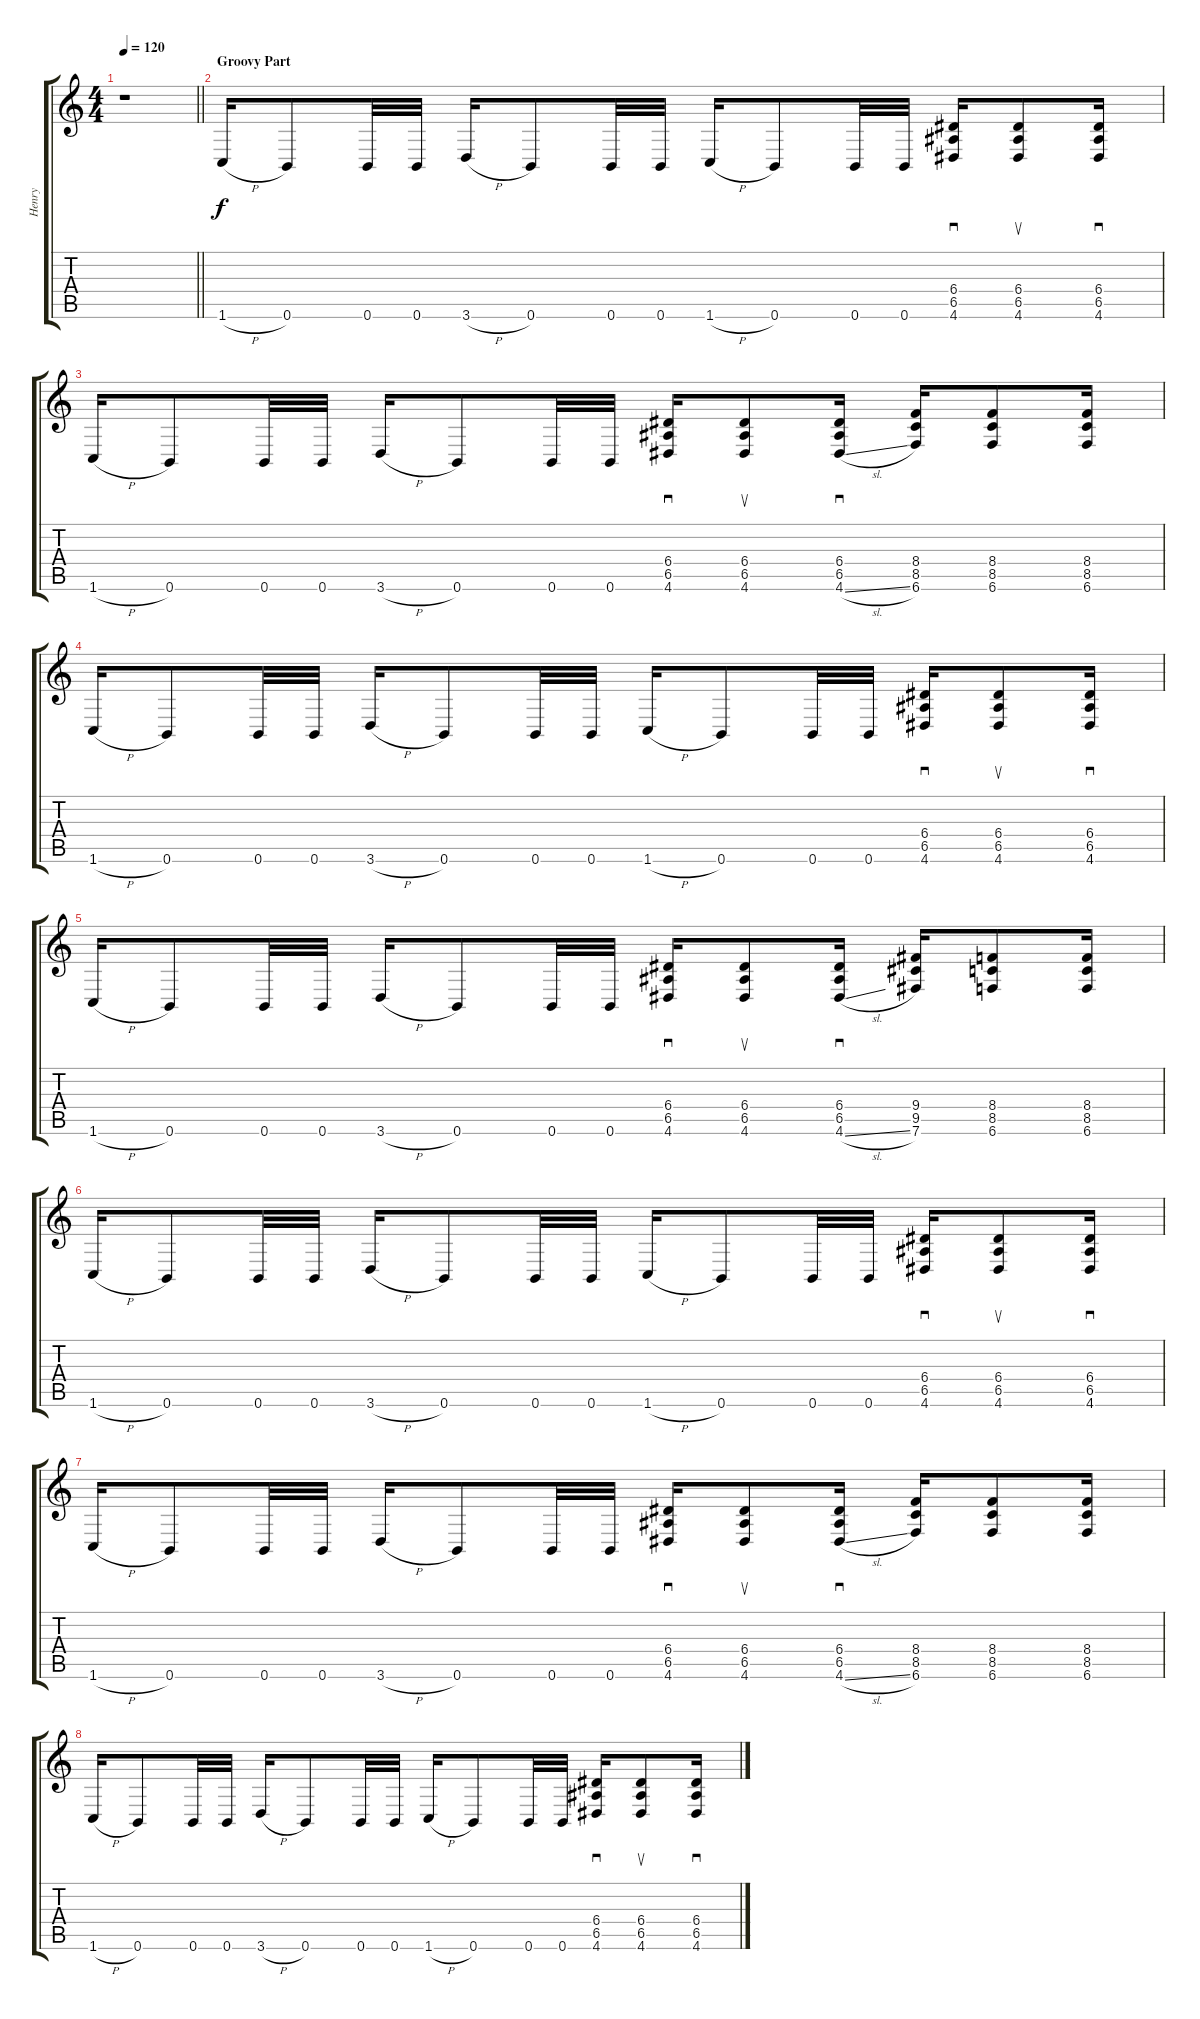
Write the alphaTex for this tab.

\track ("Henry" "Henry") {instrument distortionguitar}
\staff {score tabs}
\tuning (B3 Gb3 D3 A2 E2 B1) {hide}
\ts (4 4)
\tempo 120
\clef g2
\barLineRight lightlight
\ks c
r.1{dy f} |
\section ("" "Groovy Part")
1.6{h}.16 0.6.8 0.6.32 0.6.32 3.6{h}.16 0.6.8 0.6.32 0.6.32 1.6{h}.16 0.6.8 0.6.32 0.6.32 (6.4 6.5 4.6).16{sd} (6.4 6.5 4.6).8{su} (6.4 6.5 4.6).16{sd} |
1.6{h}.16 0.6.8 0.6.32 0.6.32 3.6{h}.16 0.6.8 0.6.32 0.6.32 (6.4 6.5 4.6).16{sd} (6.4 6.5 4.6).8{su} (6.4 6.5 4.6{sl}).16{sd} (8.4 8.5 6.6).16 (8.4 8.5 6.6).8 (8.4 8.5 6.6).16 |
1.6{h}.16 0.6.8 0.6.32 0.6.32 3.6{h}.16 0.6.8 0.6.32 0.6.32 1.6{h}.16 0.6.8 0.6.32 0.6.32 (6.4 6.5 4.6).16{sd} (6.4 6.5 4.6).8{su} (6.4 6.5 4.6).16{sd} |
1.6{h}.16 0.6.8 0.6.32 0.6.32 3.6{h}.16 0.6.8 0.6.32 0.6.32 (6.4 6.5 4.6).16{sd} (6.4 6.5 4.6).8{su} (6.4 6.5 4.6{sl}).16{sd} (9.4 9.5 7.6).16 (8.4 8.5 6.6).8 (8.4 8.5 6.6).16 |
1.6{h}.16 0.6.8 0.6.32 0.6.32 3.6{h}.16 0.6.8 0.6.32 0.6.32 1.6{h}.16 0.6.8 0.6.32 0.6.32 (6.4 6.5 4.6).16{sd} (6.4 6.5 4.6).8{su} (6.4 6.5 4.6).16{sd} |
1.6{h}.16 0.6.8 0.6.32 0.6.32 3.6{h}.16 0.6.8 0.6.32 0.6.32 (6.4 6.5 4.6).16{sd} (6.4 6.5 4.6).8{su} (6.4 6.5 4.6{sl}).16{sd} (8.4 8.5 6.6).16 (8.4 8.5 6.6).8 (8.4 8.5 6.6).16 |
1.6{h}.16 0.6.8 0.6.32 0.6.32 3.6{h}.16 0.6.8 0.6.32 0.6.32 1.6{h}.16 0.6.8 0.6.32 0.6.32 (6.4 6.5 4.6).16{sd} (6.4 6.5 4.6).8{su} (6.4 6.5 4.6).16{sd}
